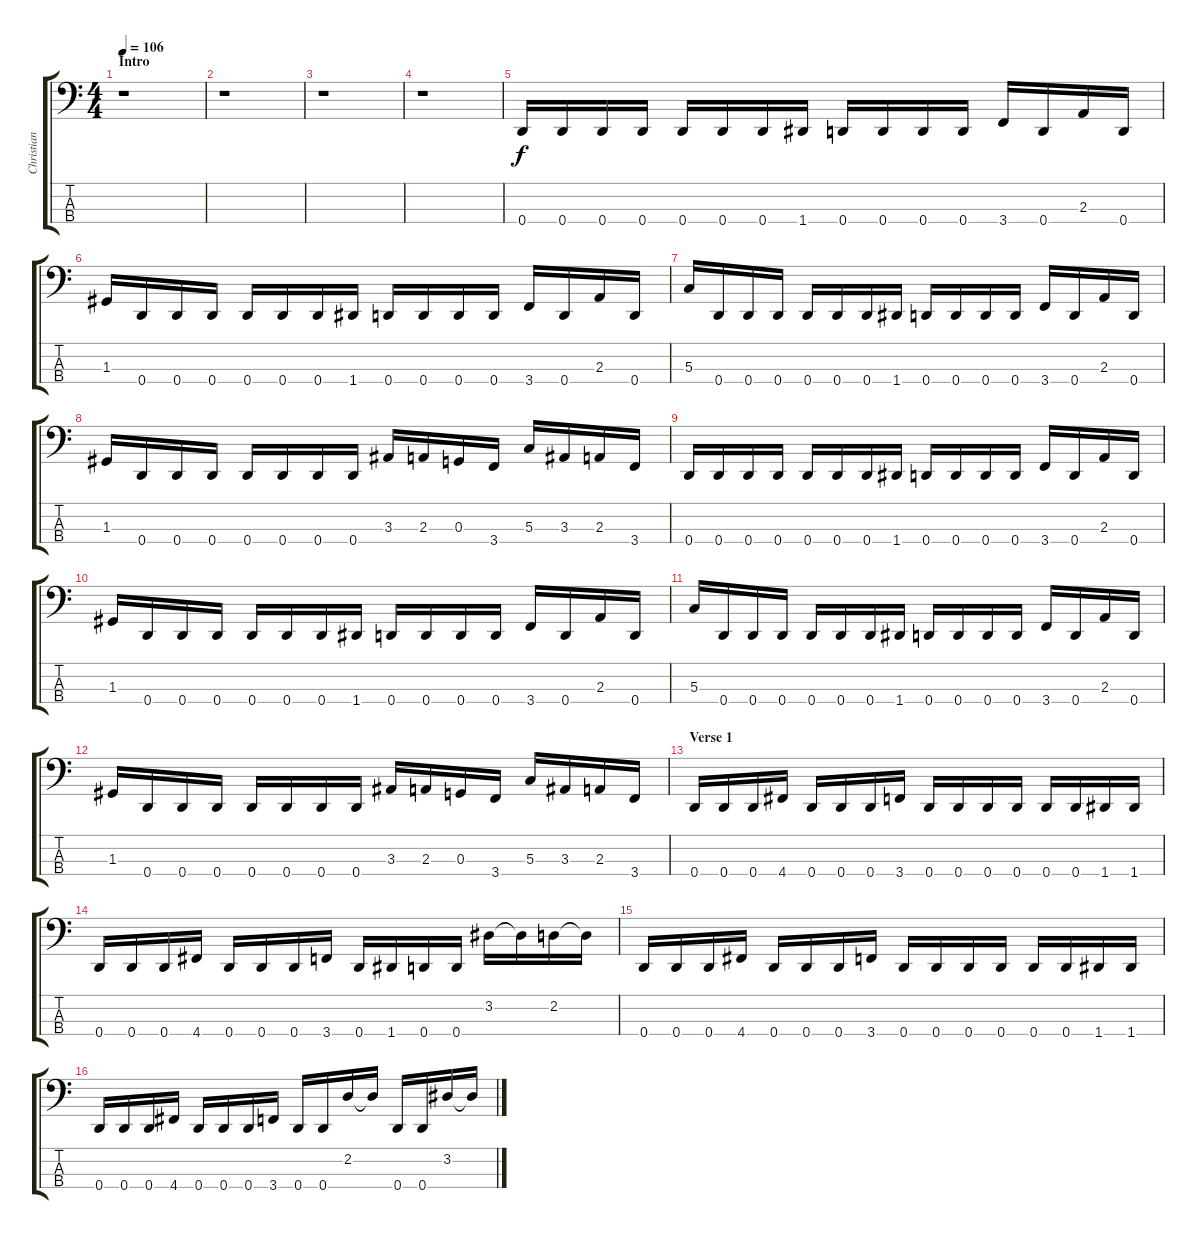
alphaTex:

\track ("Christian Giesler" "Christian ") {instrument electricbassfinger}
\staff {score tabs}
\tuning (F2 C2 G1 D1) {hide}
\ts (4 4)
\section ("" "Intro")
\tempo 106
\clef f4
\ks c
r.1{dy f instrument electricbassfinger} |
r.1 |
r.1 |
r.1 |
0.4.16 0.4.16 0.4.16 0.4.16 0.4.16 0.4.16 0.4.16 1.4.16 0.4.16 0.4.16 0.4.16 0.4.16 3.4.16 0.4.16 2.3.16 0.4.16 |
1.3.16 0.4.16 0.4.16 0.4.16 0.4.16 0.4.16 0.4.16 1.4.16 0.4.16 0.4.16 0.4.16 0.4.16 3.4.16 0.4.16 2.3.16 0.4.16 |
5.3.16 0.4.16 0.4.16 0.4.16 0.4.16 0.4.16 0.4.16 1.4.16 0.4.16 0.4.16 0.4.16 0.4.16 3.4.16 0.4.16 2.3.16 0.4.16 |
1.3.16 0.4.16 0.4.16 0.4.16 0.4.16 0.4.16 0.4.16 0.4.16 3.3.16 2.3.16 0.3.16 3.4.16 5.3.16 3.3.16 2.3.16 3.4.16 |
0.4.16 0.4.16 0.4.16 0.4.16 0.4.16 0.4.16 0.4.16 1.4.16 0.4.16 0.4.16 0.4.16 0.4.16 3.4.16 0.4.16 2.3.16 0.4.16 |
1.3.16 0.4.16 0.4.16 0.4.16 0.4.16 0.4.16 0.4.16 1.4.16 0.4.16 0.4.16 0.4.16 0.4.16 3.4.16 0.4.16 2.3.16 0.4.16 |
5.3.16 0.4.16 0.4.16 0.4.16 0.4.16 0.4.16 0.4.16 1.4.16 0.4.16 0.4.16 0.4.16 0.4.16 3.4.16 0.4.16 2.3.16 0.4.16 |
1.3.16 0.4.16 0.4.16 0.4.16 0.4.16 0.4.16 0.4.16 0.4.16 3.3.16 2.3.16 0.3.16 3.4.16 5.3.16 3.3.16 2.3.16 3.4.16 |
\section ("" "Verse 1")
0.4.16 0.4.16 0.4.16 4.4.16 0.4.16 0.4.16 0.4.16 3.4.16 0.4.16 0.4.16 0.4.16 0.4.16 0.4.16 0.4.16 1.4.16 1.4.16 |
0.4.16 0.4.16 0.4.16 4.4.16 0.4.16 0.4.16 0.4.16 3.4.16 0.4.16 1.4.16 0.4.16 0.4.16 3.2.16 3.2{t}.16 2.2.16 2.2{t}.16 |
0.4.16 0.4.16 0.4.16 4.4.16 0.4.16 0.4.16 0.4.16 3.4.16 0.4.16 0.4.16 0.4.16 0.4.16 0.4.16 0.4.16 1.4.16 1.4.16 |
0.4.16 0.4.16 0.4.16 4.4.16 0.4.16 0.4.16 0.4.16 3.4.16 0.4.16 0.4.16 2.2.16 2.2{t}.16 0.4.16 0.4.16 3.2.16 3.2{t}.16
